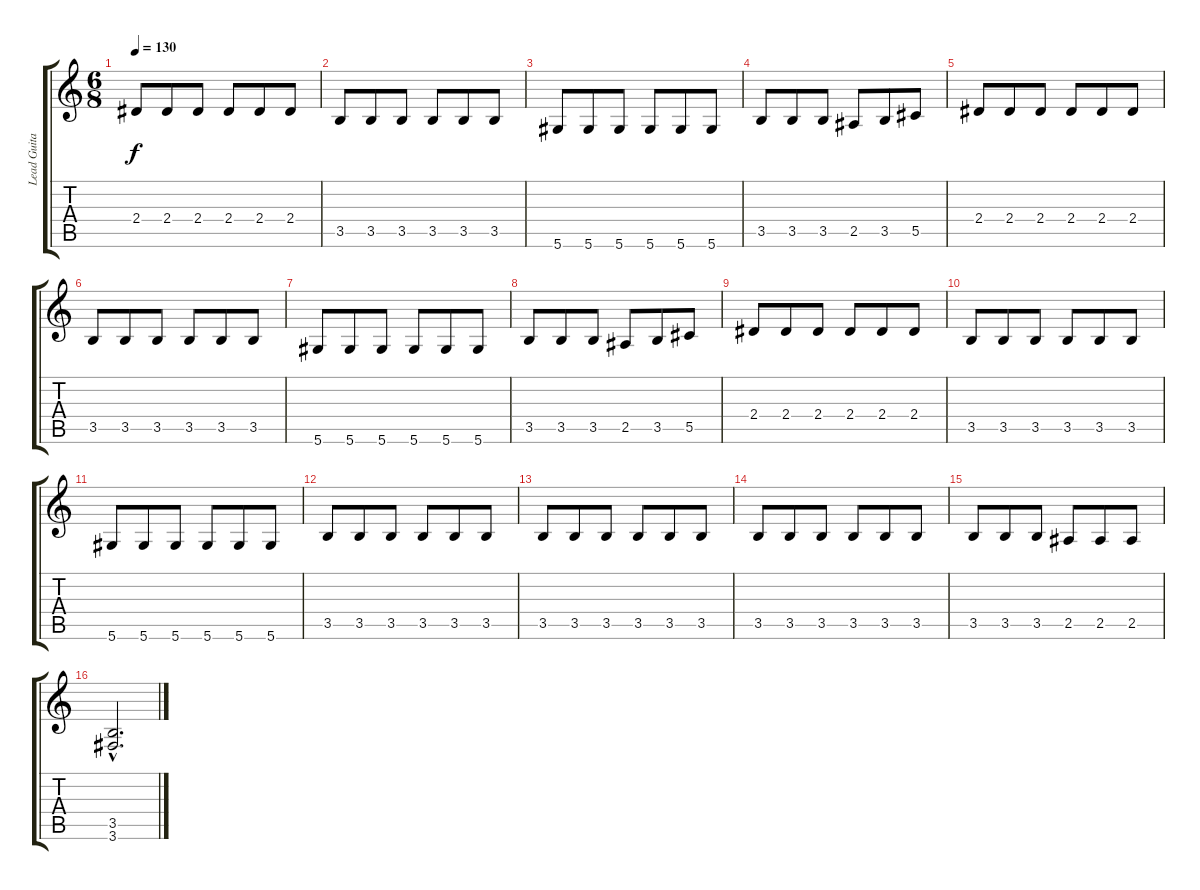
\track ("Lead Guitar (Left)" "Lead Guita") {instrument distortionguitar}
\staff {score tabs}
\tuning (Eb4 Bb3 Gb3 Db3 Ab2 Eb2) {hide}
\ts (6 8)
\tempo 130
\clef g2
\ks c
2.4.8{dy f} 2.4.8 2.4.8 2.4.8 2.4.8 2.4.8 |
3.5.8 3.5.8 3.5.8 3.5.8 3.5.8 3.5.8 |
5.6.8 5.6.8 5.6.8 5.6.8 5.6.8 5.6.8 |
3.5.8 3.5.8 3.5.8 2.5.8 3.5.8 5.5.8 |
2.4.8 2.4.8 2.4.8 2.4.8 2.4.8 2.4.8 |
3.5.8 3.5.8 3.5.8 3.5.8 3.5.8 3.5.8 |
5.6.8 5.6.8 5.6.8 5.6.8 5.6.8 5.6.8 |
3.5.8 3.5.8 3.5.8 2.5.8 3.5.8 5.5.8 |
2.4.8 2.4.8 2.4.8 2.4.8 2.4.8 2.4.8 |
3.5.8 3.5.8 3.5.8 3.5.8 3.5.8 3.5.8 |
5.6.8 5.6.8 5.6.8 5.6.8 5.6.8 5.6.8 |
3.5.8 3.5.8 3.5.8 3.5.8 3.5.8 3.5.8 |
3.5.8 3.5.8 3.5.8 3.5.8 3.5.8 3.5.8 |
3.5.8 3.5.8 3.5.8 3.5.8 3.5.8 3.5.8 |
3.5.8 3.5.8 3.5.8 2.5.8 2.5.8 2.5.8 |
(3.5{hac} 3.6{hac}).2{d}
